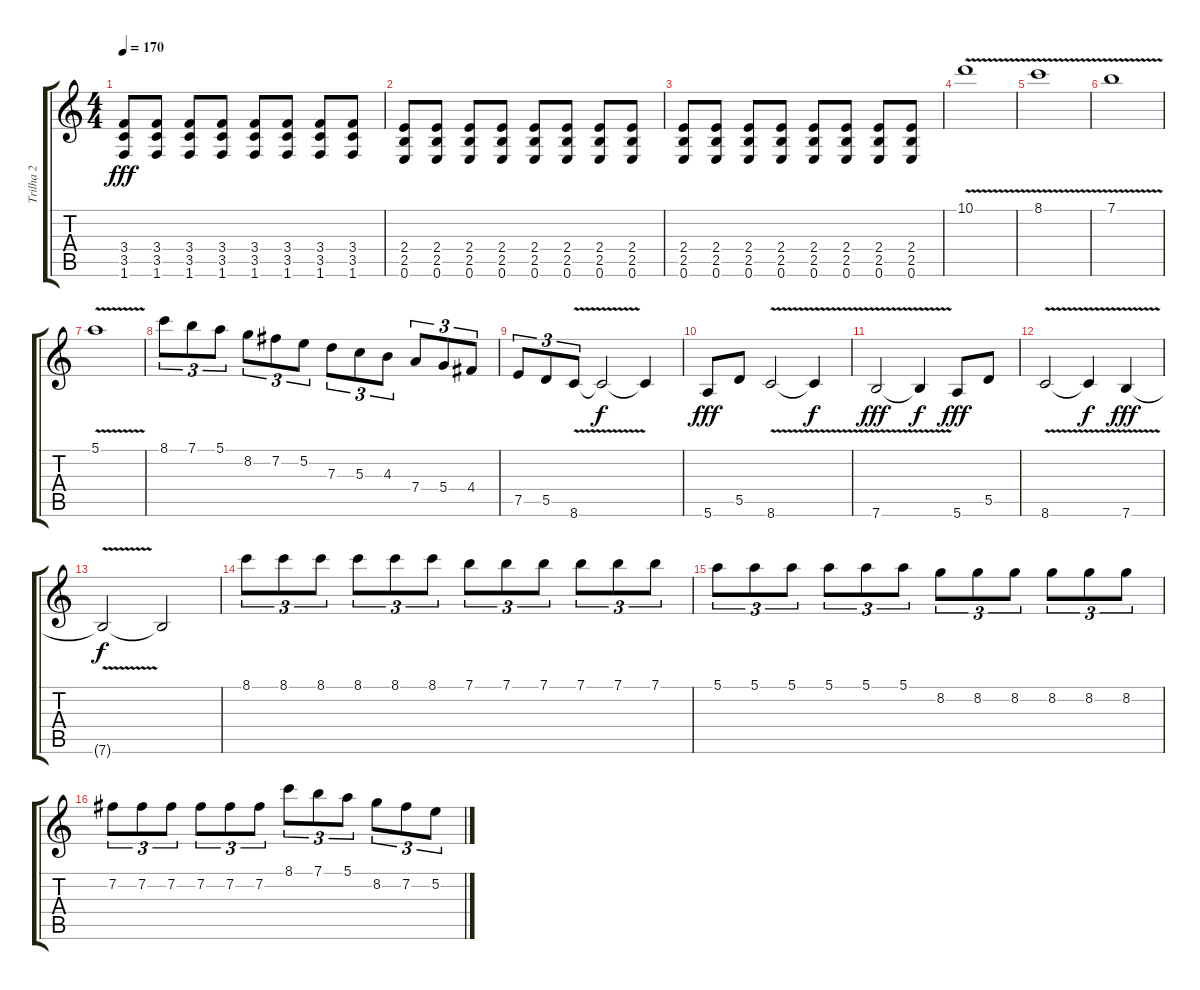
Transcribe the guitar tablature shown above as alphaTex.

\track ("Trilha 2" "Trilha 2") {instrument distortionguitar}
\staff {score tabs}
\tuning (E4 B3 G3 D3 A2 E2) {hide}
\ts (4 4)
\tempo 170
\clef g2
\ks c
(3.4 3.5 1.6).8{dy fff} (3.4 3.5 1.6).8 (3.4 3.5 1.6).8 (3.4 3.5 1.6).8 (3.4 3.5 1.6).8 (3.4 3.5 1.6).8 (3.4 3.5 1.6).8 (3.4 3.5 1.6).8 |
(2.4 2.5 0.6).8 (2.4 2.5 0.6).8 (2.4 2.5 0.6).8 (2.4 2.5 0.6).8 (2.4 2.5 0.6).8 (2.4 2.5 0.6).8 (2.4 2.5 0.6).8 (2.4 2.5 0.6).8 |
(2.4 2.5 0.6).8 (2.4 2.5 0.6).8 (2.4 2.5 0.6).8 (2.4 2.5 0.6).8 (2.4 2.5 0.6).8 (2.4 2.5 0.6).8 (2.4 2.5 0.6).8 (2.4 2.5 0.6).8 |
10.1{v}.1{volume 10} |
8.1{v}.1 |
7.1{v}.1 |
5.1{v}.1 |
8.1.8{tu (3 2)} 7.1.8{tu (3 2)} 5.1.8{tu (3 2)} 8.2.8{tu (3 2)} 7.2.8{tu (3 2)} 5.2.8{tu (3 2)} 7.3.8{tu (3 2)} 5.3.8{tu (3 2)} 4.3.8{tu (3 2)} 7.4.8{tu (3 2)} 5.4.8{tu (3 2)} 4.4.8{tu (3 2)} |
7.5.8{tu (3 2)} 5.5.8{tu (3 2)} 8.6{v}.8{tu (3 2)} 8.6{t}.2{dy f} 8.6{t}.4 |
5.6.8{dy fff} 5.5.8 8.6{v}.2 8.6{t}.4{dy f} |
7.6{v}.2{dy fff} 7.6{t}.4{dy f} 5.6.8{dy fff} 5.5.8 |
8.6{v}.2 8.6{t}.4{dy f} 7.6{v}.4{dy fff} |
7.6{t}.2{dy f} 7.6{t}.2 |
8.1.8{tu (3 2)} 8.1.8{tu (3 2)} 8.1.8{tu (3 2)} 8.1.8{tu (3 2)} 8.1.8{tu (3 2)} 8.1.8{tu (3 2)} 7.1.8{tu (3 2)} 7.1.8{tu (3 2)} 7.1.8{tu (3 2)} 7.1.8{tu (3 2)} 7.1.8{tu (3 2)} 7.1.8{tu (3 2)} |
5.1.8{tu (3 2)} 5.1.8{tu (3 2)} 5.1.8{tu (3 2)} 5.1.8{tu (3 2)} 5.1.8{tu (3 2)} 5.1.8{tu (3 2)} 8.2.8{tu (3 2)} 8.2.8{tu (3 2)} 8.2.8{tu (3 2)} 8.2.8{tu (3 2)} 8.2.8{tu (3 2)} 8.2.8{tu (3 2)} |
7.2.8{tu (3 2)} 7.2.8{tu (3 2)} 7.2.8{tu (3 2)} 7.2.8{tu (3 2)} 7.2.8{tu (3 2)} 7.2.8{tu (3 2)} 8.1.8{tu (3 2)} 7.1.8{tu (3 2)} 5.1.8{tu (3 2)} 8.2.8{tu (3 2)} 7.2.8{tu (3 2)} 5.2.8{tu (3 2)}
